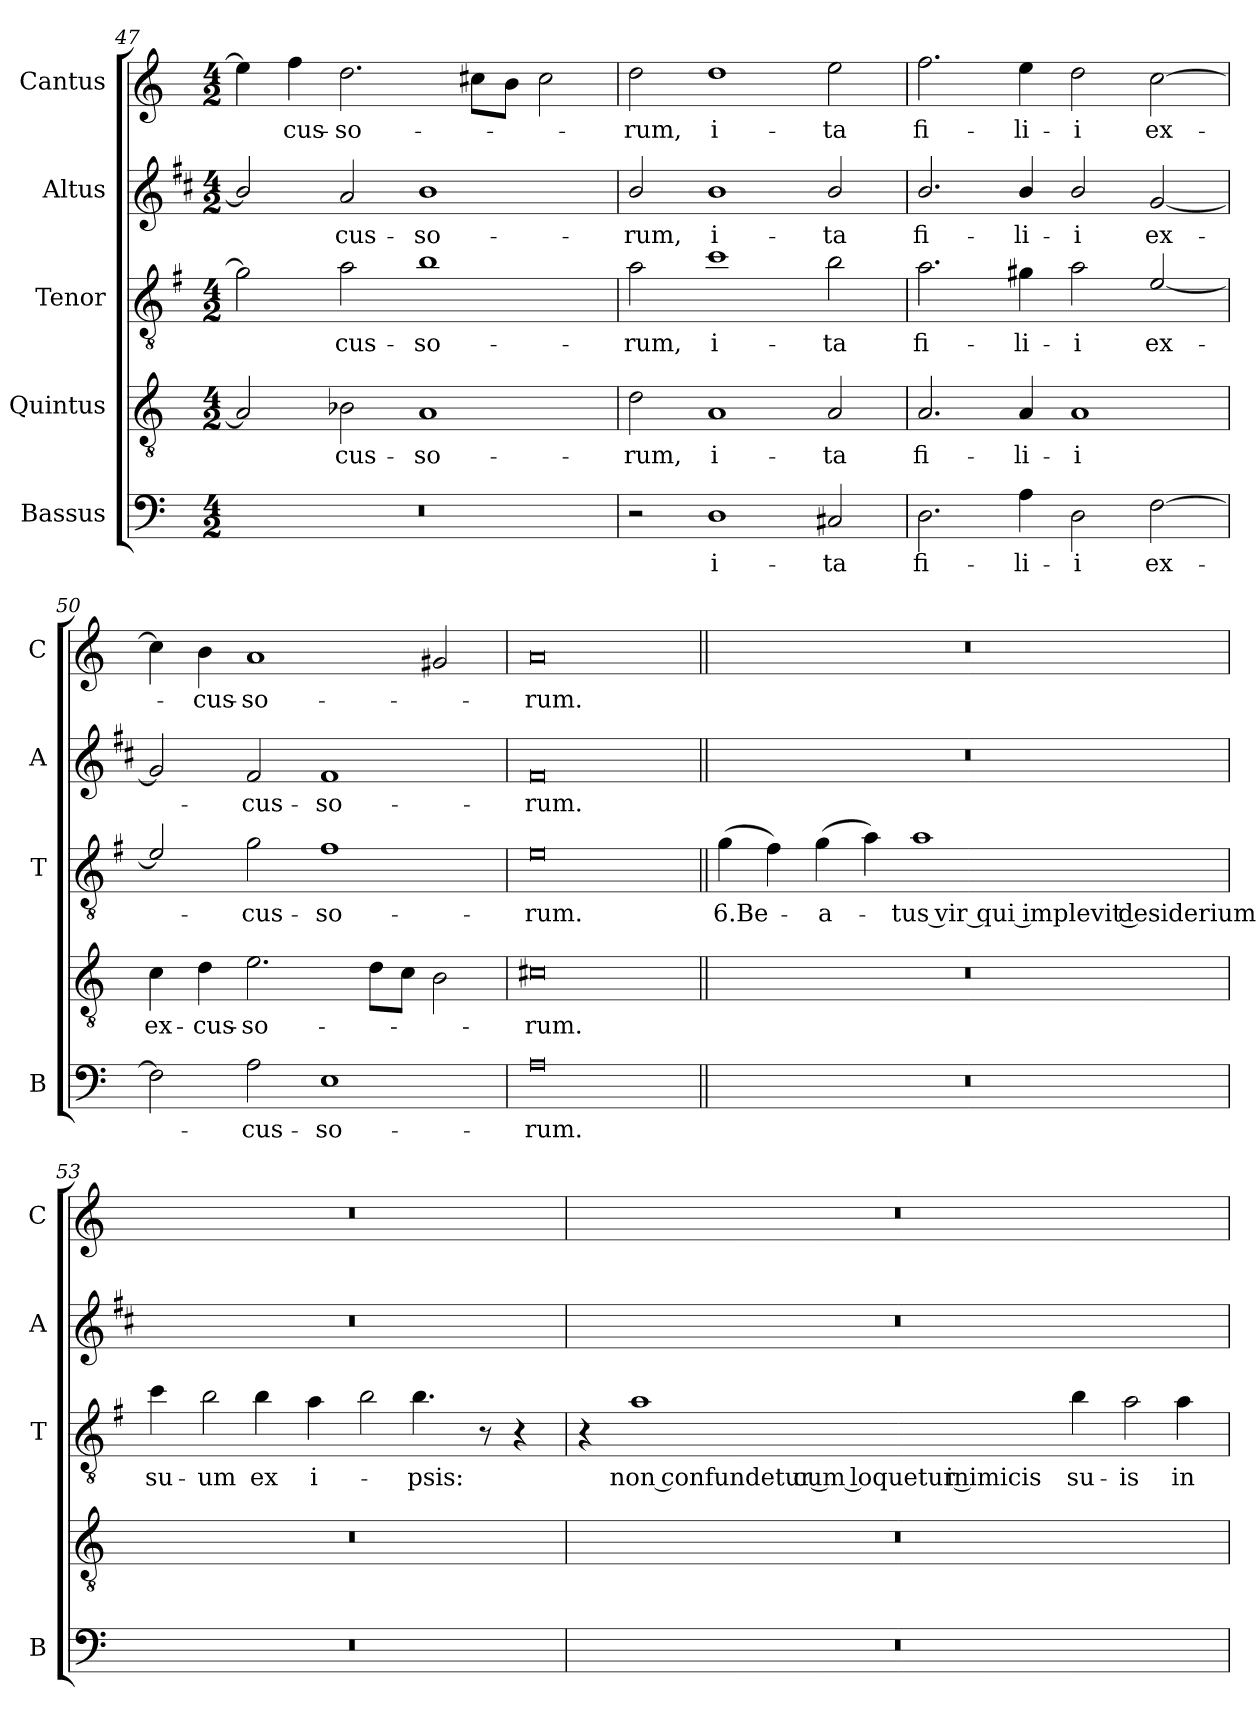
**kern	**text	**kern	**text	**kern	**text	**kern	**text	**kern	**text
*part5	*part5	*part4	*part4	*part3	*part3	*part2	*part2	*part1	*part1
*staff5	*staff5	*staff4	*staff4	*staff3	*staff3	*staff2	*staff2	*staff1	*staff1
*I"Bassus	*	*I"Quintus	*	*I"Tenor	*	*I"Altus	*	*I"Cantus	*
*I'B	*	*	*	*I'T	*	*I'A	*	*I'C	*
!!LO:LB:g=z
*clefF4	*	*clefGv2	*	*clefGv2	*	*clefG2	*	*clefG2	*
*	*	*	*	*ITrd4c7	*	*ITrd1c2	*	*	*
*k[]	*	*k[]	*	*k[]	*	*k[]	*	*k[]	*
*C:	*	*C:	*	*C:	*	*C:	*	*C:	*
*M4/2	*	*M4/2	*	*M4/2	*	*M4/2	*	*M4/2	*
=47	=47	=47	=47	=47	=47	=47	=47	=47	=47
0r	.	2A/]	.	2c\]	.	2a/]	.	4ee\]	.
!	!	!	!	!	!	!	!	!	!LO:LY:b
.	.	.	.	.	.	.	.	4ff\	-cus-
!	!	!	!LO:LY:b	!	!LO:LY:b	!	!LO:LY:b	!	!LO:LY:b
.	.	2B-X\	-cus-	2d\	-cus-	2g/	-cus-	2.dd\	-so-
!	!	!	!LO:LY:b	!	!LO:LY:b	!	!LO:LY:b	!	!
.	.	1A	-so-	1e	-so-	1a	-so-	.	.
.	.	.	.	.	.	.	.	8cc#X\L	.
.	.	.	.	.	.	.	.	8b\J	.
.	.	.	.	.	.	.	.	2cc#\	.
=48	=48	=48	=48	=48	=48	=48	=48	=48	=48
!	!	!	!LO:LY:b	!	!LO:LY:b	!	!LO:LY:b	!	!LO:LY:b
2r	.	2d\	-rum,	2d\	-rum,	2a/	-rum,	2dd\	-rum,
!	!LO:LY:b	!	!LO:LY:b	!	!LO:LY:b	!	!LO:LY:b	!	!LO:LY:b
1D	i-	1A	i-	1f	i-	1a	i-	1dd	i-
!	!LO:LY:b	!	!LO:LY:b	!	!LO:LY:b	!	!LO:LY:b	!	!LO:LY:b
2C#X/	-ta	2A/	-ta	2e\	-ta	2a/	-ta	2ee\	-ta
=49	=49	=49	=49	=49	=49	=49	=49	=49	=49
!	!LO:LY:b	!	!LO:LY:b	!	!LO:LY:b	!	!LO:LY:b	!	!LO:LY:b
2.D\	fi-	2.A/	fi-	2.d\	fi-	2.a/	fi-	2.ff\	fi-
!	!LO:LY:b	!	!LO:LY:b	!	!LO:LY:b	!	!LO:LY:b	!	!LO:LY:b
4A\	-li-	4A/	-li-	4c#X\	-li-	4a/	-li-	4ee\	-li-
!	!LO:LY:b	!	!LO:LY:b	!	!LO:LY:b	!	!LO:LY:b	!	!LO:LY:b
2D\	-i	1A	-i	2d\	-i	2a/	-i	2dd\	-i
!	!LO:LY:b	!	!	!	!LO:LY:b	!	!LO:LY:b	!	!LO:LY:b
[2F\	ex-	.	.	[2A/	ex-	[2f/	ex-	[2cc\	ex-
=50	=50	=50	=50	=50	=50	=50	=50	=50	=50
!	!	!	!LO:LY:b	!	!	!	!	!	!
2F\]	.	4c\	ex-	2A/]	.	2f/]	.	4cc\]	.
!	!	!	!LO:LY:b	!	!	!	!	!	!LO:LY:b
.	.	4d\	-cus-	.	.	.	.	4b\	-cus-
!	!LO:LY:b	!	!LO:LY:b	!	!LO:LY:b	!	!LO:LY:b	!	!LO:LY:b
2A\	-cus-	2.e\	-so-	2c\	-cus-	2e/	-cus-	1a	-so-
!	!LO:LY:b	!	!	!	!LO:LY:b	!	!LO:LY:b	!	!
1E	-so-	.	.	1B	-so-	1e	-so-	.	.
.	.	8d\L	.	.	.	.	.	.	.
.	.	8c\J	.	.	.	.	.	.	.
.	.	2B\	.	.	.	.	.	2g#X/	.
=51	=51	=51	=51	=51	=51	=51	=51	=51	=51
!	!LO:LY:b	!	!LO:LY:b	!	!LO:LY:b	!	!LO:LY:b	!	!LO:LY:b
0A	-rum.	0c#X	-rum.	0A	-rum.	0e	-rum.	0a	-rum.
!!LO:LB:g=z
=52||	=52||	=52||	=52||	=52||	=52||	=52||	=52||	=52||	=52||
!	!	!	!	!	!LO:LY:b	!	!	!	!
0r	.	0r	.	(>4c\	6.Be-	0r	.	0r	.
.	.	.	.	4B\)	.	.	.	.	.
!	!	!	!	!	!LO:LY:b	!	!	!	!
.	.	.	.	(>4c\	-a-	.	.	.	.
.	.	.	.	4d\)	.	.	.	.	.
!	!	!	!	!	!LO:LY:b	!	!	!	!
.	.	.	.	1d	-tus vir qui implevit desiderium	.	.	.	.
=53	=53	=53	=53	=53	=53	=53	=53	=53	=53
!	!	!	!	!	!LO:LY:b	!	!	!	!
0r	.	0r	.	4f\	su-	0r	.	0r	.
!	!	!	!	!LO:N:head=open	!LO:LY:b	!	!	!	!
.	.	.	.	4e\	-um	.	.	.	.
!	!	!	!	!	!LO:LY:b	!	!	!	!
.	.	.	.	4e\	ex	.	.	.	.
!	!	!	!	!	!LO:LY:b	!	!	!	!
.	.	.	.	4d\	i-	.	.	.	.
!	!	!	!	!LO:N:head=open	!	!	!	!	!
.	.	.	.	4e\	.	.	.	.	.
!	!	!	!	!	!LO:LY:b	!	!	!	!
.	.	.	.	4.e\	-psis:	.	.	.	.
.	.	.	.	8r	.	.	.	.	.
.	.	.	.	4r	.	.	.	.	.
=54	=54	=54	=54	=54	=54	=54	=54	=54	=54
0r	.	0r	.	4r	.	0r	.	0r	.
!	!	!	!	!	!LO:LY:b	!	!	!	!
.	.	.	.	1d	non confundetur cum loquetur inimicis	.	.	.	.
!	!	!	!	!	!LO:LY:b	!	!	!	!
.	.	.	.	4e\	su-	.	.	.	.
!	!	!	!	!LO:N:head=open	!LO:LY:b	!	!	!	!
.	.	.	.	4d\	-is	.	.	.	.
!	!	!	!	!	!LO:LY:b	!	!	!	!
.	.	.	.	4d\	in	.	.	.	.
=	=	=	=	=	=	=	=	=	=
*-	*-	*-	*-	*-	*-	*-	*-	*-	*-
